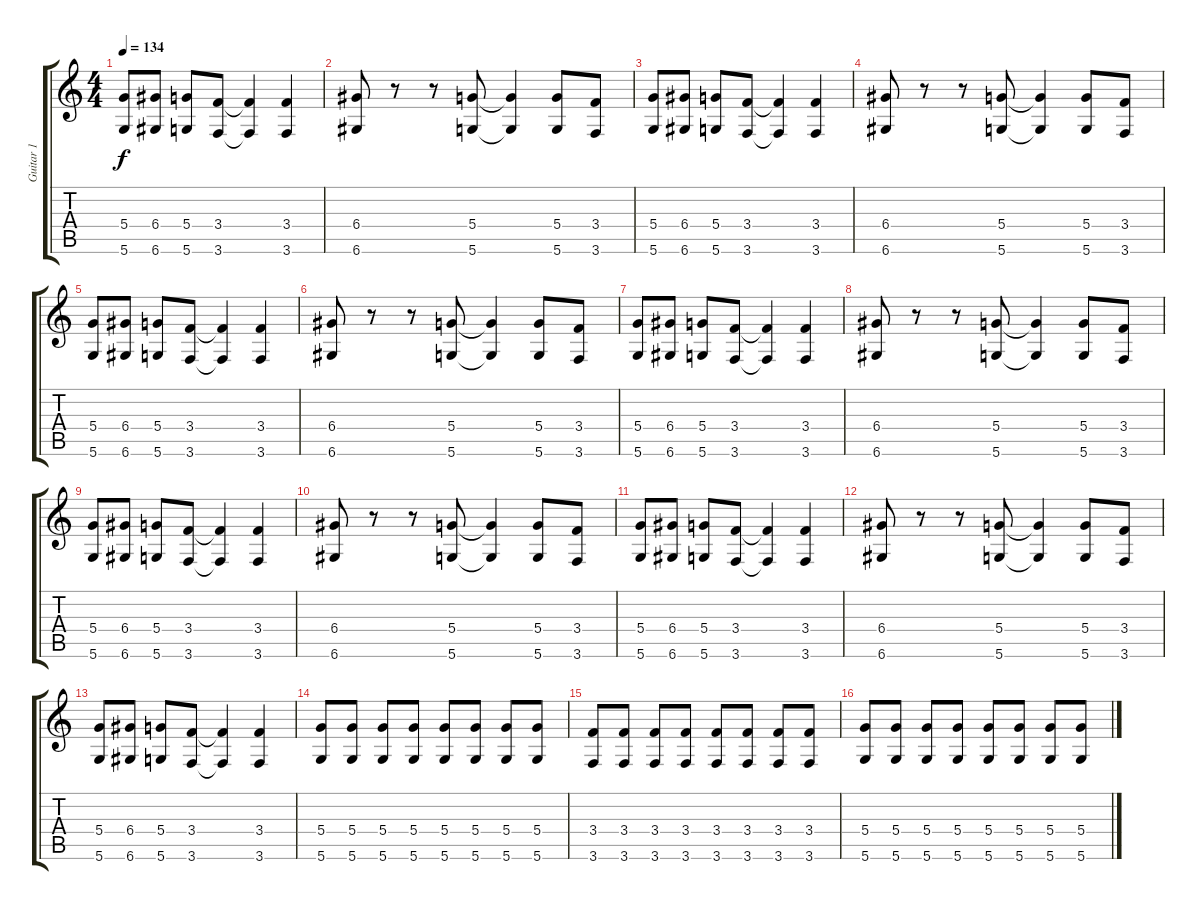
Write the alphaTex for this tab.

\track ("Guitar 1" "Guitar 1") {instrument overdrivenguitar}
\staff {score tabs}
\tuning (E4 B3 G3 D3 G2 D2) {hide}
\ts (4 4)
\tempo 134
\clef g2
\ks c
(5.4 5.6).8{dy f} (6.4 6.6).8 (5.4 5.6).8 (3.4 3.6).8 (3.4{t} 3.6{t}).4 (3.4 3.6).4 |
(6.4 6.6).8 r.8 r.8 (5.4 5.6).8 (5.4{t} 5.6{t}).4 (5.4 5.6).8 (3.4 3.6).8 |
(5.4 5.6).8 (6.4 6.6).8 (5.4 5.6).8 (3.4 3.6).8 (3.4{t} 3.6{t}).4 (3.4 3.6).4 |
(6.4 6.6).8 r.8 r.8 (5.4 5.6).8 (5.4{t} 5.6{t}).4 (5.4 5.6).8 (3.4 3.6).8 |
(5.4 5.6).8 (6.4 6.6).8 (5.4 5.6).8 (3.4 3.6).8 (3.4{t} 3.6{t}).4 (3.4 3.6).4 |
(6.4 6.6).8 r.8 r.8 (5.4 5.6).8 (5.4{t} 5.6{t}).4 (5.4 5.6).8 (3.4 3.6).8 |
(5.4 5.6).8 (6.4 6.6).8 (5.4 5.6).8 (3.4 3.6).8 (3.4{t} 3.6{t}).4 (3.4 3.6).4 |
(6.4 6.6).8 r.8 r.8 (5.4 5.6).8 (5.4{t} 5.6{t}).4 (5.4 5.6).8 (3.4 3.6).8 |
(5.4 5.6).8 (6.4 6.6).8 (5.4 5.6).8 (3.4 3.6).8 (3.4{t} 3.6{t}).4 (3.4 3.6).4 |
(6.4 6.6).8 r.8 r.8 (5.4 5.6).8 (5.4{t} 5.6{t}).4 (5.4 5.6).8 (3.4 3.6).8 |
(5.4 5.6).8 (6.4 6.6).8 (5.4 5.6).8 (3.4 3.6).8 (3.4{t} 3.6{t}).4 (3.4 3.6).4 |
(6.4 6.6).8 r.8 r.8 (5.4 5.6).8 (5.4{t} 5.6{t}).4 (5.4 5.6).8 (3.4 3.6).8 |
(5.4 5.6).8 (6.4 6.6).8 (5.4 5.6).8 (3.4 3.6).8 (3.4{t} 3.6{t}).4 (3.4 3.6).4 |
(5.4 5.6).8 (5.4 5.6).8 (5.4 5.6).8 (5.4 5.6).8 (5.4 5.6).8 (5.4 5.6).8 (5.4 5.6).8 (5.4 5.6).8 |
(3.4 3.6).8 (3.4 3.6).8 (3.4 3.6).8 (3.4 3.6).8 (3.4 3.6).8 (3.4 3.6).8 (3.4 3.6).8 (3.4 3.6).8 |
(5.4 5.6).8 (5.4 5.6).8 (5.4 5.6).8 (5.4 5.6).8 (5.4 5.6).8 (5.4 5.6).8 (5.4 5.6).8 (5.4 5.6).8
